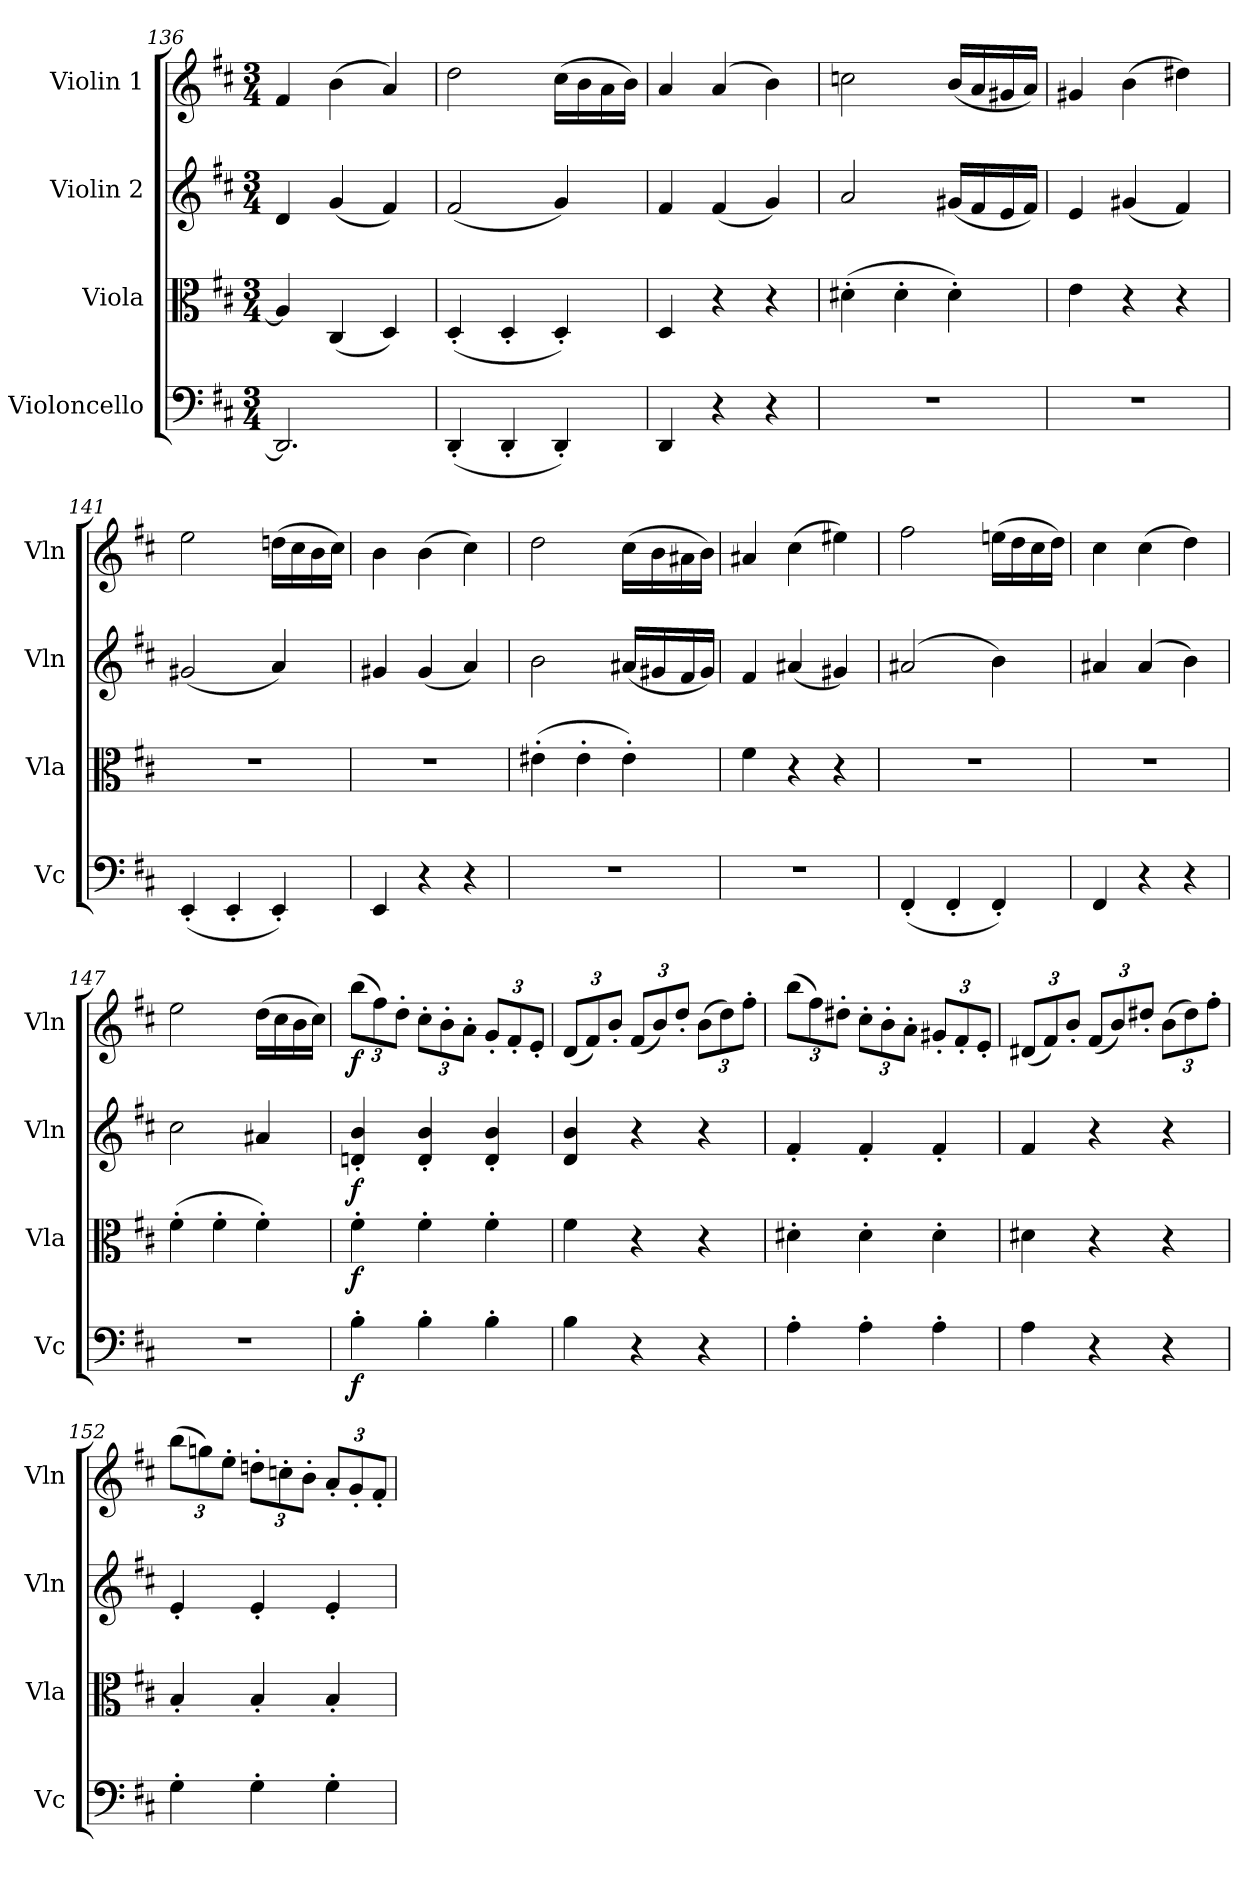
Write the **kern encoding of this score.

**kern	**dynam	**kern	**dynam	**kern	**dynam	**kern	**dynam
*part4	*part4	*part3	*part3	*part2	*part2	*part1	*part1
*staff4	*staff4	*staff3	*staff3	*staff2	*staff2	*staff1	*staff1
*I"Violoncello	*	*I"Viola	*	*I"Violin 2	*	*I"Violin 1	*
*I'Vc	*	*I'Vla	*	*I'Vln	*	*I'Vln	*
*clefF4	*	*clefC3	*	*clefG2	*	*clefG2	*
*k[f#c#]	*	*k[f#c#]	*	*k[f#c#]	*	*k[f#c#]	*
*M3/4	*	*M3/4	*	*M3/4	*	*M3/4	*
=136	=136	=136	=136	=136	=136	=136	=136
2.DD/]	.	4A/]	.	4d/	.	4f#/	.
.	.	(<4C#/	.	(<4g/	.	(>4b\	.
.	.	4D/)	.	4f#/)	.	4a/)	.
=137	=137	=137	=137	=137	=137	=137	=137
(<4DD'/	.	(<4D'/	.	(<2f#/	.	2dd\	.
4DD'/	.	4D'/	.	.	.	.	.
4DD'/)	.	4D'/)	.	4g/)	.	(>16cc#\LL	.
.	.	.	.	.	.	16b\	.
.	.	.	.	.	.	16a\	.
.	.	.	.	.	.	16b\JJ)	.
=138	=138	=138	=138	=138	=138	=138	=138
4DD/	.	4D/	.	4f#/	.	4a/	.
4r	.	4r	.	(<4f#/	.	(>4a/	.
4r	.	4r	.	4g/)	.	4b\)	.
=139	=139	=139	=139	=139	=139	=139	=139
2.r	.	(>4d#X'\	.	2a/	.	2ccn\	.
.	.	4d#'\	.	.	.	.	.
.	.	4d#'\)	.	(<16g#X/LL	.	(<16b/LL	.
.	.	.	.	16f#/	.	16a/	.
.	.	.	.	16e/	.	16g#X/	.
.	.	.	.	16f#/JJ)	.	16a/JJ)	.
=140	=140	=140	=140	=140	=140	=140	=140
2.r	.	4e\	.	4e/	.	4g#X/	.
.	.	4r	.	(<4g#X/	.	(>4b\	.
.	.	4r	.	4f#/)	.	4dd#X\)	.
!!LO:PB:g=z
=141	=141	=141	=141	=141	=141	=141	=141
(<4EE'/	.	2.r	.	(<2g#X/	.	2ee\	.
4EE'/	.	.	.	.	.	.	.
4EE'/)	.	.	.	4a/)	.	(>16ddn\LL	.
.	.	.	.	.	.	16cc#\	.
.	.	.	.	.	.	16b\	.
.	.	.	.	.	.	16cc#\JJ)	.
=142	=142	=142	=142	=142	=142	=142	=142
4EE/	.	2.r	.	4g#X/	.	4b\	.
4r	.	.	.	(<4g#/	.	(>4b\	.
4r	.	.	.	4a/)	.	4cc#\)	.
=143	=143	=143	=143	=143	=143	=143	=143
2.r	.	(>4e#X'\	.	2b\	.	2dd\	.
.	.	4e#'\	.	.	.	.	.
.	.	4e#'\)	.	(<16a#X/LL	.	(>16cc#\LL	.
.	.	.	.	16g#X/	.	16b\	.
.	.	.	.	16f#/	.	16a#X\	.
.	.	.	.	16g#/JJ)	.	16b\JJ)	.
=144	=144	=144	=144	=144	=144	=144	=144
2.r	.	4f#\	.	4f#/	.	4a#X/	.
.	.	4r	.	(<4a#X/	.	(>4cc#\	.
.	.	4r	.	4g#X/)	.	4ee#X\)	.
=145	=145	=145	=145	=145	=145	=145	=145
(<4FF#'/	.	2.r	.	(>2a#X/	.	2ff#\	.
4FF#'/	.	.	.	.	.	.	.
4FF#'/)	.	.	.	4b\)	.	(>16een\LL	.
.	.	.	.	.	.	16dd\	.
.	.	.	.	.	.	16cc#\	.
.	.	.	.	.	.	16dd\JJ)	.
=146	=146	=146	=146	=146	=146	=146	=146
4FF#/	.	2.r	.	4a#X/	.	4cc#\	.
4r	.	.	.	(>4a#/	.	(>4cc#\	.
4r	.	.	.	4b\)	.	4dd\)	.
=147	=147	=147	=147	=147	=147	=147	=147
2.r	.	(>4f#'\	.	2cc#\	.	2ee\	.
.	.	4f#'\	.	.	.	.	.
.	.	4f#'\)	.	4a#X/	.	(>16dd\LL	.
.	.	.	.	.	.	16cc#\	.
.	.	.	.	.	.	16b\	.
.	.	.	.	.	.	16cc#\JJ)	.
!!LO:LB:g=z
=148	=148	=148	=148	=148	=148	=148	=148
*	*	*	*	*	*	*Xbrackettup	*
!	!LO:DY:b	!	!LO:DY:b	!	!LO:DY:b	!	!LO:DY:b
4B'\	f	4f#'\	f	4dn/' 4b/'	f	(>12bb\L	f
.	.	.	.	.	.	12ff#\)	.
.	.	.	.	.	.	12dd'\J	.
4B'\	.	4f#'\	.	4d/' 4b/'	.	12cc#'\L	.
.	.	.	.	.	.	12b'\	.
.	.	.	.	.	.	12a'\J	.
4B'\	.	4f#'\	.	4d/' 4b/'	.	12g'/L	.
.	.	.	.	.	.	12f#'/	.
.	.	.	.	.	.	12e'/J	.
=149	=149	=149	=149	=149	=149	=149	=149
4B\	.	4f#\	.	4d/ 4b/	.	(<12d/L	.
.	.	.	.	.	.	12f#/)	.
.	.	.	.	.	.	12b'/J	.
4r	.	4r	.	4r	.	(<12f#/L	.
.	.	.	.	.	.	12b/)	.
.	.	.	.	.	.	12dd'/J	.
4r	.	4r	.	4r	.	(>12b\L	.
.	.	.	.	.	.	12dd\)	.
.	.	.	.	.	.	12ff#'\J	.
=150	=150	=150	=150	=150	=150	=150	=150
4A'\	.	4d#X'\	.	4f#'/	.	(>12bb\L	.
.	.	.	.	.	.	12ff#\)	.
.	.	.	.	.	.	12dd#X'\J	.
4A'\	.	4d#'\	.	4f#'/	.	12cc#'\L	.
.	.	.	.	.	.	12b'\	.
.	.	.	.	.	.	12a'\J	.
4A'\	.	4d#'\	.	4f#'/	.	12g#X'/L	.
.	.	.	.	.	.	12f#'/	.
.	.	.	.	.	.	12e'/J	.
=151	=151	=151	=151	=151	=151	=151	=151
4A\	.	4d#X\	.	4f#/	.	(<12d#X/L	.
.	.	.	.	.	.	12f#/)	.
.	.	.	.	.	.	12b'/J	.
4r	.	4r	.	4r	.	(<12f#/L	.
.	.	.	.	.	.	12b/)	.
.	.	.	.	.	.	12dd#X'/J	.
4r	.	4r	.	4r	.	(>12b\L	.
.	.	.	.	.	.	12dd#\)	.
.	.	.	.	.	.	12ff#'\J	.
=152	=152	=152	=152	=152	=152	=152	=152
4G'\	.	4B'/	.	4e'/	.	(>12bb\L	.
.	.	.	.	.	.	12ggn\)	.
.	.	.	.	.	.	12ee'\J	.
4G'\	.	4B'/	.	4e'/	.	12ddn'\L	.
.	.	.	.	.	.	12ccn'\	.
.	.	.	.	.	.	12b'\J	.
4G'\	.	4B'/	.	4e'/	.	12a'/L	.
.	.	.	.	.	.	12g'/	.
.	.	.	.	.	.	12f#'/J	.
=	=	=	=	=	=	=	=
*-	*-	*-	*-	*-	*-	*-	*-
